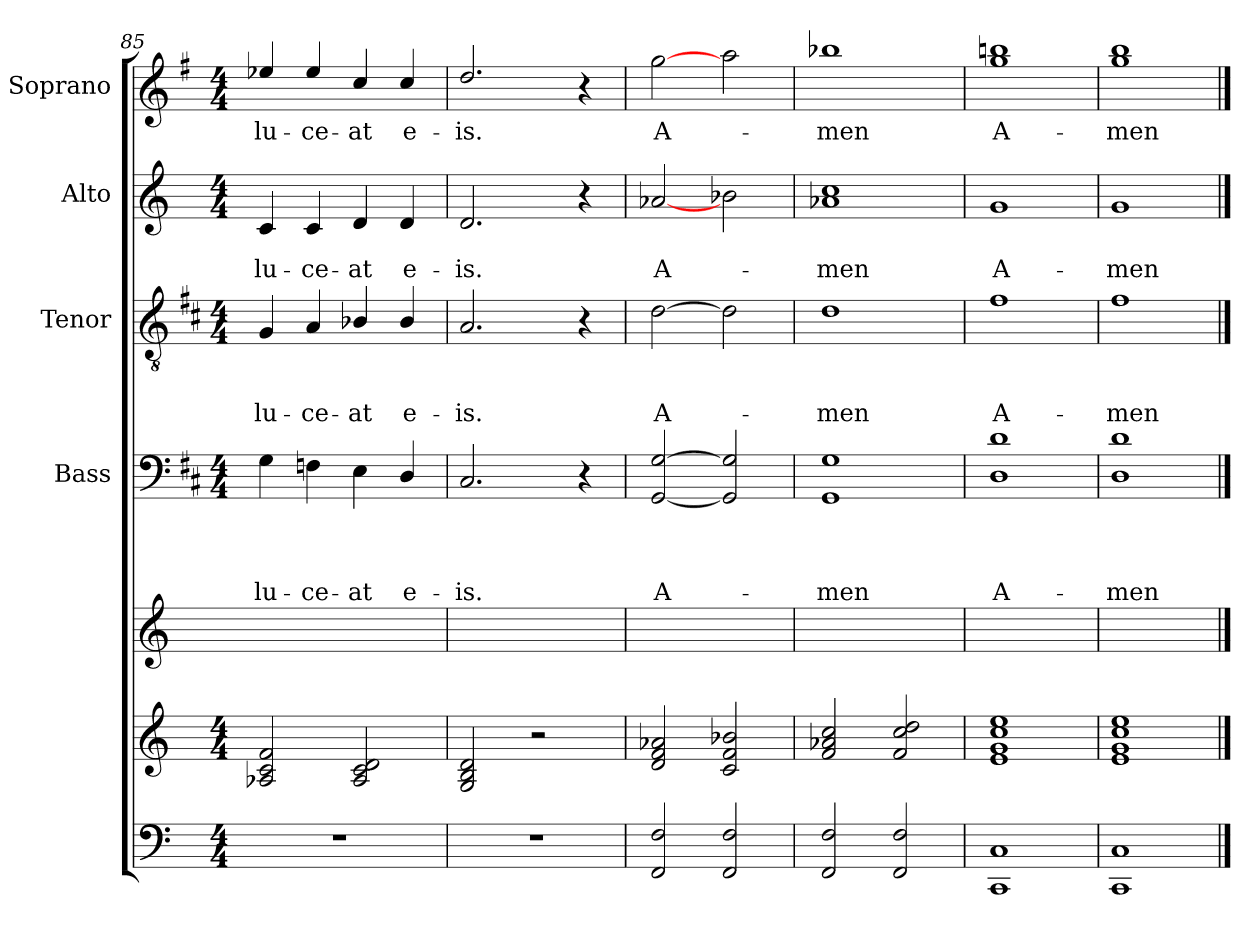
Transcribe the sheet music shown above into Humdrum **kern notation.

**kern	**kern	**kern	**kern	**text	**text	**text	**text	**kern	**text	**text	**text	**kern	**text	**text	**kern	**text
*part6	*part6	*part5	*part4	*part4	*part4	*part4	*part4	*part3	*part3	*part3	*part3	*part2	*part2	*part2	*part1	*part1
*staff7	*staff6	*staff5	*staff4	*staff4	*staff4	*staff4	*staff4	*staff3	*staff3	*staff3	*staff3	*staff2	*staff2	*staff2	*staff1	*staff1
*	*	*	*I"Bass	*	*	*	*	*I"Tenor	*	*	*	*I"Alto	*	*	*I"Soprano	*
*	*	*	*I'B	*	*	*	*	*I'T	*	*	*	*I'A	*	*	*I'S	*
!!LO:LB:g=z
*clefF4	*clefG2	*clefG2	*clefF4	*	*	*	*	*clefGv2	*	*	*	*clefG2	*	*	*clefG2	*
*	*	*	*ITrd1c2	*	*	*	*	*ITrd1c2	*	*	*	*	*	*	*ITrd4c7	*
*k[]	*k[]	*k[]	*k[]	*	*	*	*	*k[]	*	*	*	*k[]	*	*	*k[]	*
*a:	*a:	*a:	*a:	*	*	*	*	*a:	*	*	*	*a:	*	*	*a:	*
*M4/4	*M4/4	*	*M4/4	*	*	*	*	*M4/4	*	*	*	*M4/4	*	*	*M4/4	*
=85	=85	=85	=85	=85	=85	=85	=85	=85	=85	=85	=85	=85	=85	=85	=85	=85
!	!	!	!	!	!	!	!LO:LY:b	!	!	!	!LO:LY:b	!	!	!LO:LY:b	!	!LO:LY:b
1r	2A-X/ 2c/ 2f/	1ryy	4F\	.	.	.	lu-	4F/	.	.	lu-	4c/	.	lu-	4a-X/	lu-
!	!	!	!	!	!	!	!LO:LY:b	!	!	!	!LO:LY:b	!	!	!LO:LY:b	!	!LO:LY:b
.	.	.	4E-X\	.	.	.	-ce-	4G/	.	.	-ce-	4c/	.	-ce-	4a-/	-ce-
!	!	!	!	!	!	!	!LO:LY:b	!	!	!	!LO:LY:b	!	!	!LO:LY:b	!	!LO:LY:b
.	2A-/ 2c/ 2d/	.	4D\	.	.	.	-at	4A-X/	.	.	-at	4d/	.	-at	4f/	-at
!	!	!	!	!	!	!	!LO:LY:b	!	!	!	!LO:LY:b	!	!	!LO:LY:b	!	!LO:LY:b
.	.	.	4C/	.	.	.	e-	4A-/	.	.	e-	4d/	.	e-	4f/	e-
=86	=86	=86	=86	=86	=86	=86	=86	=86	=86	=86	=86	=86	=86	=86	=86	=86
!	!	!	!	!	!	!	!LO:LY:b	!	!	!	!LO:LY:b	!	!	!LO:LY:b	!	!LO:LY:b
1r	2G/ 2B/ 2d/	1ryy	2.BB/	.	.	.	-is.	2.G/	.	.	-is.	2.d/	.	-is.	2.g/	-is.
.	2r	.	.	.	.	.	.	.	.	.	.	.	.	.	.	.
.	.	.	4r	.	.	.	.	4r	.	.	.	4r	.	.	4r	.
=87	=87	=87	=87	=87	=87	=87	=87	=87	=87	=87	=87	=87	=87	=87	=87	=87
!	!	!	!	!	!	!	!LO:LY:b	!	!	!	!LO:LY:b	!	!	!LO:LY:b	!	!LO:LY:b
2FF/ 2F/	2d/ 2f/ 2a-X/	1ryy	[2FF/ [2F/	.	.	.	A-	[2c\	.	.	A-	[2a-X/	.	A-	[2cc\	A-
2FF/ 2F/	2c/ 2f/ 2b-X/	.	2FF/] 2F/]	.	.	.	.	2c\]	.	.	.	2b-X\	.	.	2dd\	.
=88	=88	=88	=88	=88	=88	=88	=88	=88	=88	=88	=88	=88	=88	=88	=88	=88
!	!	!	!	!	!	!	!LO:LY:b	!	!	!	!LO:LY:b	!	!	!LO:LY:b	!	!LO:LY:b
2FF/ 2F/	2f/ 2a-X/ 2cc/	1ryy	1FF 1F	.	.	.	-men	1c	.	.	-men	1a-X 1cc	.	-men	1ee-X	-men
2FF/ 2F/	2f/ 2cc/ 2dd/	.	.	.	.	.	.	.	.	.	.	.	.	.	.	.
=89	=89	=89	=89	=89	=89	=89	=89	=89	=89	=89	=89	=89	=89	=89	=89	=89
!	!	!	!	!	!	!	!LO:LY:b	!	!	!	!LO:LY:b	!	!	!LO:LY:b	!	!LO:LY:b
1CC 1C	1e 1g 1cc 1ee	1ryy	1C 1c	.	.	.	A-	1e	.	.	A-	1g	.	A-	1cc 1eeni	A-
=90	=90	=90	=90	=90	=90	=90	=90	=90	=90	=90	=90	=90	=90	=90	=90	=90
!	!	!	!	!	!	!	!LO:LY:b	!	!	!	!LO:LY:b	!	!	!LO:LY:b	!	!LO:LY:b
1CC 1C	1e 1g 1cc 1ee	1ryy	1C 1c	.	.	.	-men	1e	.	.	-men	1g	.	-men	1cc 1ee	-men
==	==	==	==	==	==	==	==	==	==	==	==	==	==	==	==	==
*-	*-	*-	*-	*-	*-	*-	*-	*-	*-	*-	*-	*-	*-	*-	*-	*-
